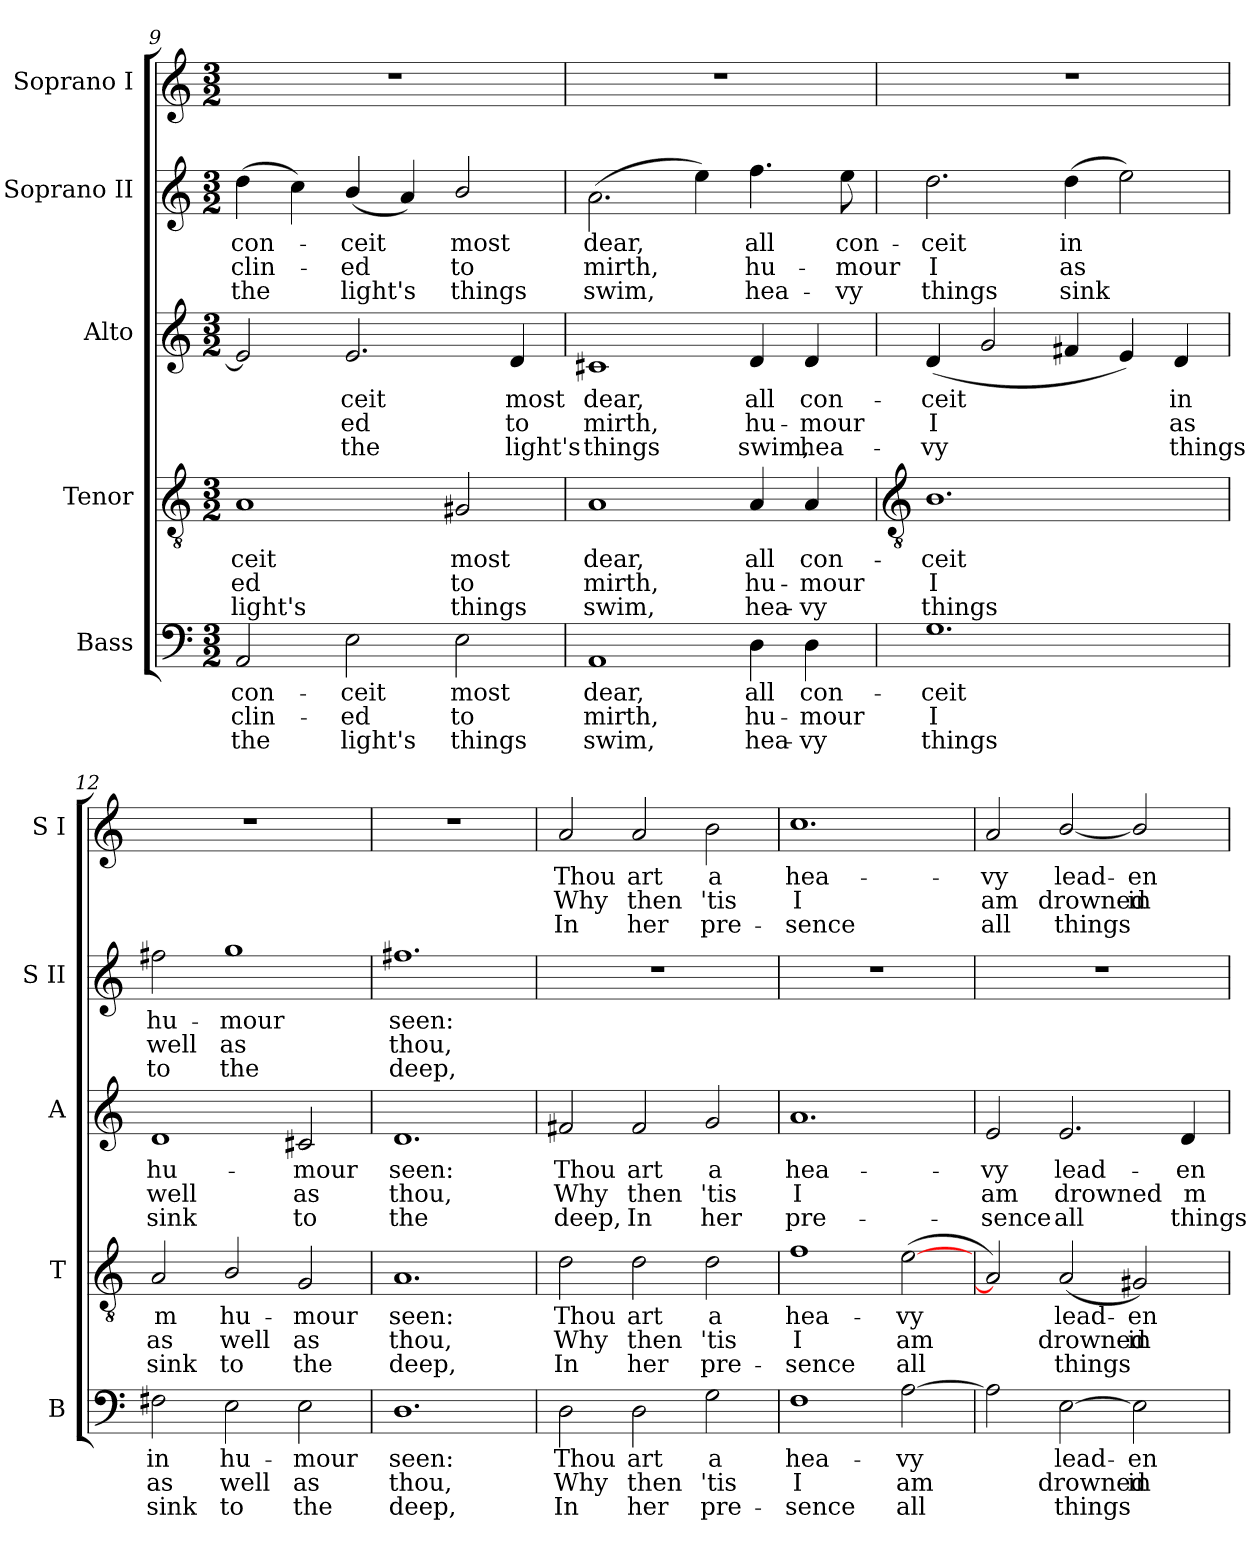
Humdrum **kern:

**kern	**text	**text	**text	**kern	**text	**text	**text	**kern	**text	**text	**text	**kern	**text	**text	**text	**kern	**text	**text	**text
*part5	*part5	*part5	*part5	*part4	*part4	*part4	*part4	*part3	*part3	*part3	*part3	*part2	*part2	*part2	*part2	*part1	*part1	*part1	*part1
*staff5	*staff5	*staff5	*staff5	*staff4	*staff4	*staff4	*staff4	*staff3	*staff3	*staff3	*staff3	*staff2	*staff2	*staff2	*staff2	*staff1	*staff1	*staff1	*staff1
*I"Bass	*	*	*	*I"Tenor	*	*	*	*I"Alto	*	*	*	*I"Soprano II	*	*	*	*I"Soprano I	*	*	*
*I'B	*	*	*	*I'T	*	*	*	*I'A	*	*	*	*I'S II	*	*	*	*I'S I	*	*	*
*clefF4	*	*	*	*clefGv2	*	*	*	*clefG2	*	*	*	*clefG2	*	*	*	*clefG2	*	*	*
*k[]	*	*	*	*k[]	*	*	*	*k[]	*	*	*	*k[]	*	*	*	*k[]	*	*	*
*C:	*	*	*	*C:	*	*	*	*C:	*	*	*	*C:	*	*	*	*C:	*	*	*
*M3/2	*	*	*	*M3/2	*	*	*	*M3/2	*	*	*	*M3/2	*	*	*	*M3/2	*	*	*
=9	=9	=9	=9	=9	=9	=9	=9	=9	=9	=9	=9	=9	=9	=9	=9	=9	=9	=9	=9
!	!LO:LY:b	!LO:LY:b	!LO:LY:b	!	!LO:LY:b	!LO:LY:b	!LO:LY:b	!	!	!	!	!	!LO:LY:b	!LO:LY:b	!LO:LY:b	!LO:N:vis=1	!	!	!
2AA	con-	-clin-	-the	1A	ceit	ed	light's	2e]	.	.	.	(>4dd	con-	clin-	the	1.r	.	.	.
.	.	.	.	.	.	.	.	.	.	.	.	4cc)	.	.	.	.	.	.	.
!	!LO:LY:b	!LO:LY:b	!LO:LY:b	!	!	!	!	!	!LO:LY:b	!LO:LY:b	!LO:LY:b	!	!LO:LY:b	!LO:LY:b	!LO:LY:b	!	!	!	!
2E	ceit	ed	light's	.	.	.	.	2.e	ceit	ed	the	(<4b/	ceit	ed	light's	.	.	.	.
.	.	.	.	.	.	.	.	.	.	.	.	4a)	.	.	.	.	.	.	.
!	!LO:LY:b	!LO:LY:b	!LO:LY:b	!	!LO:LY:b	!LO:LY:b	!LO:LY:b	!	!	!	!	!	!LO:LY:b	!LO:LY:b	!LO:LY:b	!	!	!	!
2E	most	to	things	2G#X	most	to	things	.	.	.	.	2b/	most	to	things	.	.	.	.
!	!	!	!	!	!	!	!	!	!LO:LY:b	!LO:LY:b	!LO:LY:b	!	!	!	!	!	!	!	!
.	.	.	.	.	.	.	.	4d	most	to	light's	.	.	.	.	.	.	.	.
=10	=10	=10	=10	=10	=10	=10	=10	=10	=10	=10	=10	=10	=10	=10	=10	=10	=10	=10	=10
!	!LO:LY:b	!LO:LY:b	!LO:LY:b	!	!LO:LY:b	!LO:LY:b	!LO:LY:b	!	!LO:LY:b	!LO:LY:b	!LO:LY:b	!	!LO:LY:b	!LO:LY:b	!LO:LY:b	!LO:N:vis=1	!	!	!
1AA	dear,	mirth,	swim,	1A	dear,	mirth,	swim,	1c#X	dear,	mirth,	things	(>2.a\	dear,	mirth,	swim,	1.r	.	.	.
.	.	.	.	.	.	.	.	.	.	.	.	4ee)	.	.	.	.	.	.	.
!	!LO:LY:b	!LO:LY:b	!LO:LY:b	!	!LO:LY:b	!LO:LY:b	!LO:LY:b	!	!LO:LY:b	!LO:LY:b	!LO:LY:b	!	!LO:LY:b	!LO:LY:b	!LO:LY:b	!	!	!	!
4D	all	hu-	-hea-	4A	all	hu-	-hea-	4d	all	hu-	-swim,	4.ff	all	hu-	-hea-	.	.	.	.
!	!LO:LY:b	!LO:LY:b	!LO:LY:b	!	!LO:LY:b	!LO:LY:b	!LO:LY:b	!	!LO:LY:b	!LO:LY:b	!LO:LY:b	!	!	!	!	!	!	!	!
4D	-con-	-mour	vy	4A	-con-	-mour	vy	4d	con-	-mour	hea-	.	.	.	.	.	.	.	.
!	!	!	!	!	!	!	!	!	!	!	!	!	!LO:LY:b	!LO:LY:b	!LO:LY:b	!	!	!	!
.	.	.	.	.	.	.	.	.	.	.	.	8ee	-con-	-mour	vy	.	.	.	.
!!LO:LB:g=z
=11	=11	=11	=11	=11	=11	=11	=11	=11	=11	=11	=11	=11	=11	=11	=11	=11	=11	=11	=11
*	*	*	*	*clefGv2	*	*	*	*	*	*	*	*	*	*	*	*	*	*	*
!	!LO:LY:b	!LO:LY:b	!LO:LY:b	!	!LO:LY:b	!LO:LY:b	!LO:LY:b	!	!LO:LY:b	!LO:LY:b	!LO:LY:b	!	!LO:LY:b	!LO:LY:b	!LO:LY:b	!LO:N:vis=1	!	!	!
1.G	ceit	I	things	1.B	ceit	I	things	(<4d	-ceit	I	vy	2.dd	ceit	I	things	1.r	.	.	.
.	.	.	.	.	.	.	.	2g	.	.	.	.	.	.	.	.	.	.	.
!	!	!	!	!	!	!	!	!	!	!	!	!	!LO:LY:b	!LO:LY:b	!LO:LY:b	!	!	!	!
.	.	.	.	.	.	.	.	4f#X	.	.	.	(>4dd	in	as	sink	.	.	.	.
.	.	.	.	.	.	.	.	4e)	.	.	.	2ee)	.	.	.	.	.	.	.
!	!	!	!	!	!	!	!	!	!LO:LY:b	!LO:LY:b	!LO:LY:b	!	!	!	!	!	!	!	!
.	.	.	.	.	.	.	.	4d	in	as	things	.	.	.	.	.	.	.	.
=12	=12	=12	=12	=12	=12	=12	=12	=12	=12	=12	=12	=12	=12	=12	=12	=12	=12	=12	=12
!	!LO:LY:b	!LO:LY:b	!LO:LY:b	!	!LO:LY:b	!LO:LY:b	!LO:LY:b	!	!LO:LY:b	!LO:LY:b	!LO:LY:b	!	!LO:LY:b	!LO:LY:b	!LO:LY:b	!LO:N:vis=1	!	!	!
2F#X	in	as	sink	2A	m	as	sink	1d	hu-	-well	sink	2ff#X	hu-	-well	to	1.r	.	.	.
!	!LO:LY:b	!LO:LY:b	!LO:LY:b	!	!LO:LY:b	!LO:LY:b	!LO:LY:b	!	!	!	!	!	!LO:LY:b	!LO:LY:b	!LO:LY:b	!	!	!	!
2E	hu-	-well	to	2B/	hu-	-well	to	.	.	.	.	1gg	mour	as	the	.	.	.	.
!	!LO:LY:b	!LO:LY:b	!LO:LY:b	!	!LO:LY:b	!LO:LY:b	!LO:LY:b	!	!LO:LY:b	!LO:LY:b	!LO:LY:b	!	!	!	!	!	!	!	!
2E	mour	as	the	2G	mour	as	the	2c#X	mour	as	to	.	.	.	.	.	.	.	.
=13	=13	=13	=13	=13	=13	=13	=13	=13	=13	=13	=13	=13	=13	=13	=13	=13	=13	=13	=13
!	!LO:LY:b	!LO:LY:b	!LO:LY:b	!	!LO:LY:b	!LO:LY:b	!LO:LY:b	!	!LO:LY:b	!LO:LY:b	!LO:LY:b	!	!LO:LY:b	!LO:LY:b	!LO:LY:b	!LO:N:vis=1	!	!	!
1.D	seen:	thou,	deep,	1.A	seen:	thou,	deep,	1.d	seen:	thou,	the	1.ff#X	seen:	thou,	deep,	1.r	.	.	.
=14	=14	=14	=14	=14	=14	=14	=14	=14	=14	=14	=14	=14	=14	=14	=14	=14	=14	=14	=14
!	!LO:LY:b	!LO:LY:b	!LO:LY:b	!	!LO:LY:b	!LO:LY:b	!LO:LY:b	!	!LO:LY:b	!LO:LY:b	!LO:LY:b	!LO:N:vis=1	!	!	!	!	!LO:LY:b	!LO:LY:b	!LO:LY:b
2D	Thou	Why	In	2d	Thou	Why	In	2f#X	Thou	Why	deep,	1.r	.	.	.	2a	Thou	Why	In
!	!LO:LY:b	!LO:LY:b	!LO:LY:b	!	!LO:LY:b	!LO:LY:b	!LO:LY:b	!	!LO:LY:b	!LO:LY:b	!LO:LY:b	!	!	!	!	!	!LO:LY:b	!LO:LY:b	!LO:LY:b
2D	art	then	her	2d	art	then	her	2f#	art	then	In	.	.	.	.	2a	art	then	her
!	!LO:LY:b	!LO:LY:b	!LO:LY:b	!	!LO:LY:b	!LO:LY:b	!LO:LY:b	!	!LO:LY:b	!LO:LY:b	!LO:LY:b	!	!	!	!	!	!LO:LY:b	!LO:LY:b	!LO:LY:b
2G	a	'tis	pre-	2d	a	'tis	pre-	2g	a	'tis	her	.	.	.	.	2b	a	'tis	pre-
=15	=15	=15	=15	=15	=15	=15	=15	=15	=15	=15	=15	=15	=15	=15	=15	=15	=15	=15	=15
!	!LO:LY:b	!LO:LY:b	!LO:LY:b	!	!LO:LY:b	!LO:LY:b	!LO:LY:b	!	!LO:LY:b	!LO:LY:b	!LO:LY:b	!LO:N:vis=1	!	!	!	!	!LO:LY:b	!LO:LY:b	!LO:LY:b
1F	-hea-	-I	sence	1f	-hea-	-I	sence	1.a	hea-	-I	pre-	1.r	.	.	.	1.cc	-hea-	-I	sence
!	!LO:LY:b	!LO:LY:b	!LO:LY:b	!	!LO:LY:b	!LO:LY:b	!LO:LY:b	!	!	!	!	!	!	!	!	!	!	!	!
[2A	vy	am	all	(<[2e	vy	am	all	.	.	.	.	.	.	.	.	.	.	.	.
=16	=16	=16	=16	=16	=16	=16	=16	=16	=16	=16	=16	=16	=16	=16	=16	=16	=16	=16	=16
!	!	!	!	!	!	!	!	!	!LO:LY:b	!LO:LY:b	!LO:LY:b	!LO:N:vis=1	!	!	!	!	!LO:LY:b	!LO:LY:b	!LO:LY:b
2A]	.	.	.	2A])	.	.	.	2e	-vy	am	sence	1.r	.	.	.	2a	vy	am	all
!	!LO:LY:b	!LO:LY:b	!LO:LY:b	!	!LO:LY:b	!LO:LY:b	!LO:LY:b	!	!LO:LY:b	!LO:LY:b	!LO:LY:b	!	!	!	!	!	!LO:LY:b	!LO:LY:b	!LO:LY:b
[2E	lead-	-drowned	things	(<2A	lead-	-drowned	things	2.e	lead-	-drowned	all	.	.	.	.	[2b/	lead-	-drowned	things
!	!LO:LY:b	!LO:LY:b	!	!	!LO:LY:b	!LO:LY:b	!	!	!	!	!	!	!	!	!	!	!LO:LY:b	!LO:LY:b	!
2E]	en	in	.	2G#X)	en	in	.	.	.	.	.	.	.	.	.	2b/]	en	in	.
!	!	!	!	!	!	!	!	!	!LO:LY:b	!LO:LY:b	!LO:LY:b	!	!	!	!	!	!	!	!
.	.	.	.	.	.	.	.	4d	en	m	things	.	.	.	.	.	.	.	.
=	=	=	=	=	=	=	=	=	=	=	=	=	=	=	=	=	=	=	=
*-	*-	*-	*-	*-	*-	*-	*-	*-	*-	*-	*-	*-	*-	*-	*-	*-	*-	*-	*-
